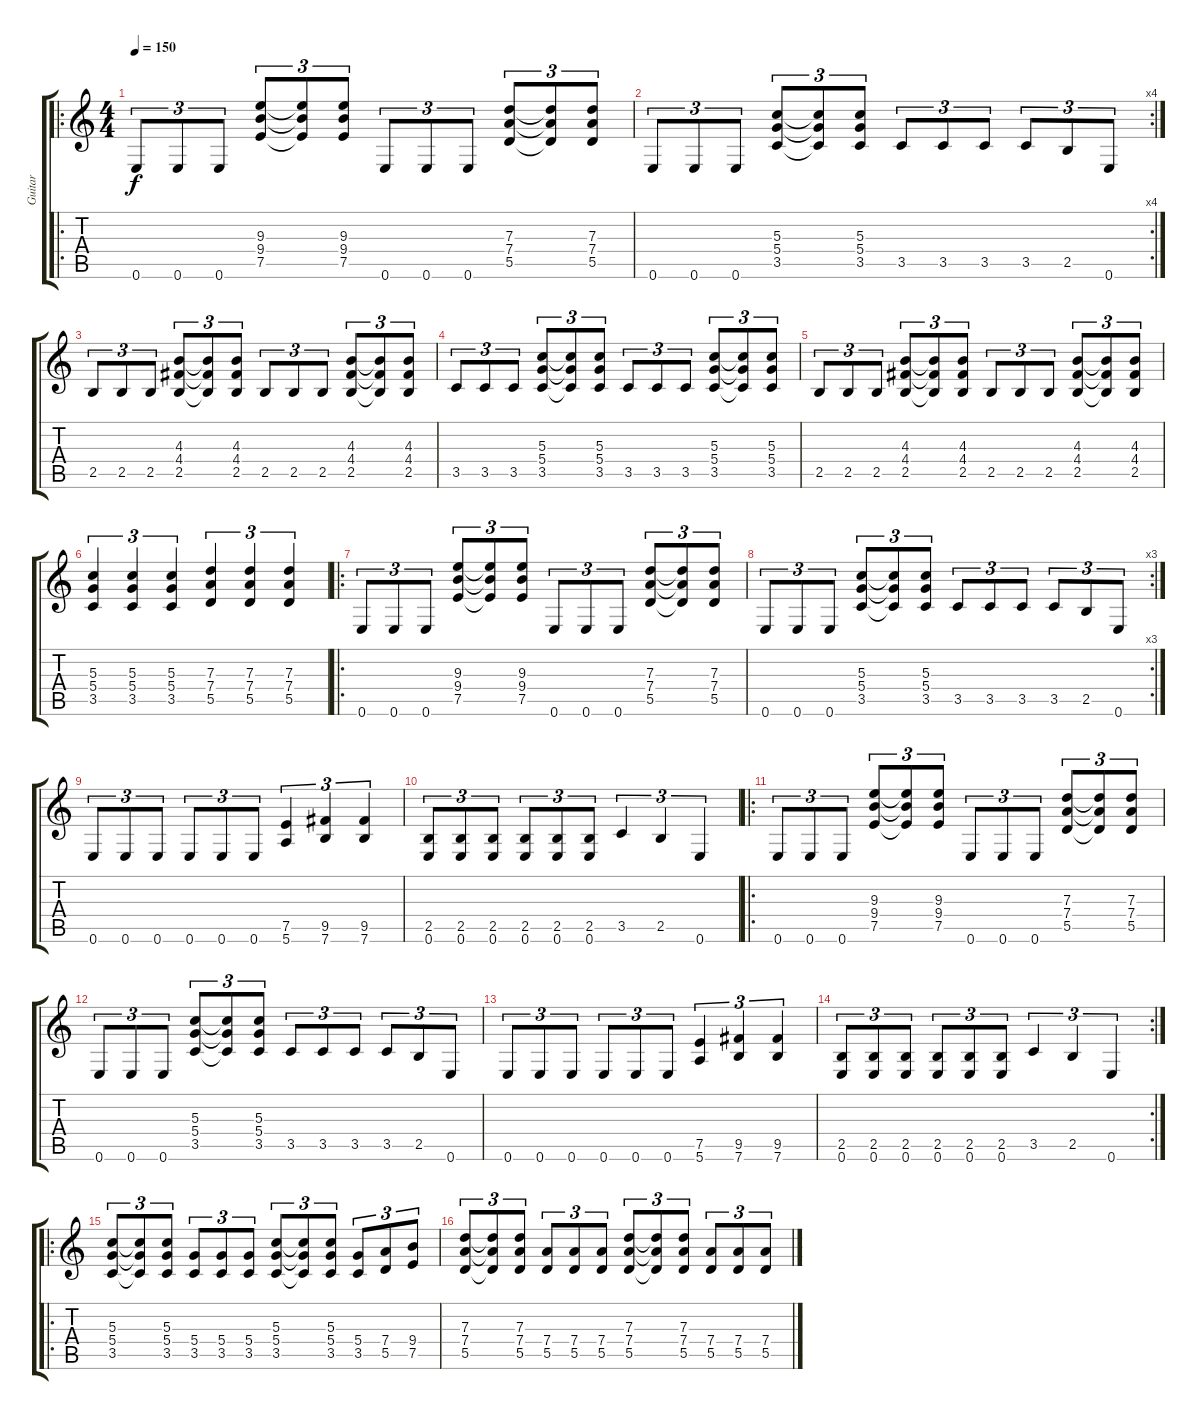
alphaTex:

\track ("Guitar" "Guitar") {instrument distortionguitar}
\staff {score tabs}
\tuning (E4 B3 G3 D3 A2 E2) {hide}
\ro
\ts (4 4)
\tempo 150
\clef g2
\ks c
0.6.8{tu (3 2) dy f instrument distortionguitar} 0.6.8{tu (3 2)} 0.6.8{tu (3 2)} (9.3 9.4 7.5).8{tu (3 2)} (9.3{t} 9.4{t} 7.5{t}).8{tu (3 2)} (9.3 9.4 7.5).8{tu (3 2)} 0.6.8{tu (3 2)} 0.6.8{tu (3 2)} 0.6.8{tu (3 2)} (7.3 7.4 5.5).8{tu (3 2)} (7.3{t} 7.4{t} 5.5{t}).8{tu (3 2)} (7.3 7.4 5.5).8{tu (3 2)} |
\rc 4
0.6.8{tu (3 2)} 0.6.8{tu (3 2)} 0.6.8{tu (3 2)} (5.3 5.4 3.5).8{tu (3 2)} (5.3{t} 5.4{t} 3.5{t}).8{tu (3 2)} (5.3 5.4 3.5).8{tu (3 2)} 3.5.8{tu (3 2)} 3.5.8{tu (3 2)} 3.5.8{tu (3 2)} 3.5.8{tu (3 2)} 2.5.8{tu (3 2)} 0.6.8{tu (3 2)} |
2.5.8{tu (3 2)} 2.5.8{tu (3 2)} 2.5.8{tu (3 2)} (4.3 4.4 2.5).8{tu (3 2)} (4.3{t} 4.4{t} 2.5{t}).8{tu (3 2)} (4.3 4.4 2.5).8{tu (3 2)} 2.5.8{tu (3 2)} 2.5.8{tu (3 2)} 2.5.8{tu (3 2)} (4.3 4.4 2.5).8{tu (3 2)} (4.3{t} 4.4{t} 2.5{t}).8{tu (3 2)} (4.3 4.4 2.5).8{tu (3 2)} |
3.5.8{tu (3 2)} 3.5.8{tu (3 2)} 3.5.8{tu (3 2)} (5.3 5.4 3.5).8{tu (3 2)} (5.3{t} 5.4{t} 3.5{t}).8{tu (3 2)} (5.3 5.4 3.5).8{tu (3 2)} 3.5.8{tu (3 2)} 3.5.8{tu (3 2)} 3.5.8{tu (3 2)} (5.3 5.4 3.5).8{tu (3 2)} (5.3{t} 5.4{t} 3.5{t}).8{tu (3 2)} (5.3 5.4 3.5).8{tu (3 2)} |
2.5.8{tu (3 2)} 2.5.8{tu (3 2)} 2.5.8{tu (3 2)} (4.3 4.4 2.5).8{tu (3 2)} (4.3{t} 4.4{t} 2.5{t}).8{tu (3 2)} (4.3 4.4 2.5).8{tu (3 2)} 2.5.8{tu (3 2)} 2.5.8{tu (3 2)} 2.5.8{tu (3 2)} (4.3 4.4 2.5).8{tu (3 2)} (4.3{t} 4.4{t} 2.5{t}).8{tu (3 2)} (4.3 4.4 2.5).8{tu (3 2)} |
(5.3 5.4 3.5).4{tu (3 2)} (5.3 5.4 3.5).4{tu (3 2)} (5.3 5.4 3.5).4{tu (3 2)} (7.3 7.4 5.5).4{tu (3 2)} (7.3 7.4 5.5).4{tu (3 2)} (7.3 7.4 5.5).4{tu (3 2)} |
\ro
0.6.8{tu (3 2)} 0.6.8{tu (3 2)} 0.6.8{tu (3 2)} (9.3 9.4 7.5).8{tu (3 2)} (9.3{t} 9.4{t} 7.5{t}).8{tu (3 2)} (9.3 9.4 7.5).8{tu (3 2)} 0.6.8{tu (3 2)} 0.6.8{tu (3 2)} 0.6.8{tu (3 2)} (7.3 7.4 5.5).8{tu (3 2)} (7.3{t} 7.4{t} 5.5{t}).8{tu (3 2)} (7.3 7.4 5.5).8{tu (3 2)} |
\rc 3
0.6.8{tu (3 2)} 0.6.8{tu (3 2)} 0.6.8{tu (3 2)} (5.3 5.4 3.5).8{tu (3 2)} (5.3{t} 5.4{t} 3.5{t}).8{tu (3 2)} (5.3 5.4 3.5).8{tu (3 2)} 3.5.8{tu (3 2)} 3.5.8{tu (3 2)} 3.5.8{tu (3 2)} 3.5.8{tu (3 2)} 2.5.8{tu (3 2)} 0.6.8{tu (3 2)} |
0.6.8{tu (3 2)} 0.6.8{tu (3 2)} 0.6.8{tu (3 2)} 0.6.8{tu (3 2)} 0.6.8{tu (3 2)} 0.6.8{tu (3 2)} (7.5 5.6).4{tu (3 2)} (9.5 7.6).4{tu (3 2)} (9.5 7.6).4{tu (3 2)} |
(2.5 0.6).8{tu (3 2)} (2.5 0.6).8{tu (3 2)} (2.5 0.6).8{tu (3 2)} (2.5 0.6).8{tu (3 2)} (2.5 0.6).8{tu (3 2)} (2.5 0.6).8{tu (3 2)} 3.5.4{tu (3 2)} 2.5.4{tu (3 2)} 0.6.4{tu (3 2)} |
\ro
0.6.8{tu (3 2)} 0.6.8{tu (3 2)} 0.6.8{tu (3 2)} (9.3 9.4 7.5).8{tu (3 2)} (9.3{t} 9.4{t} 7.5{t}).8{tu (3 2)} (9.3 9.4 7.5).8{tu (3 2)} 0.6.8{tu (3 2)} 0.6.8{tu (3 2)} 0.6.8{tu (3 2)} (7.3 7.4 5.5).8{tu (3 2)} (7.3{t} 7.4{t} 5.5{t}).8{tu (3 2)} (7.3 7.4 5.5).8{tu (3 2)} |
0.6.8{tu (3 2)} 0.6.8{tu (3 2)} 0.6.8{tu (3 2)} (5.3 5.4 3.5).8{tu (3 2)} (5.3{t} 5.4{t} 3.5{t}).8{tu (3 2)} (5.3 5.4 3.5).8{tu (3 2)} 3.5.8{tu (3 2)} 3.5.8{tu (3 2)} 3.5.8{tu (3 2)} 3.5.8{tu (3 2)} 2.5.8{tu (3 2)} 0.6.8{tu (3 2)} |
0.6.8{tu (3 2)} 0.6.8{tu (3 2)} 0.6.8{tu (3 2)} 0.6.8{tu (3 2)} 0.6.8{tu (3 2)} 0.6.8{tu (3 2)} (7.5 5.6).4{tu (3 2)} (9.5 7.6).4{tu (3 2)} (9.5 7.6).4{tu (3 2)} |
\rc 2
(2.5 0.6).8{tu (3 2)} (2.5 0.6).8{tu (3 2)} (2.5 0.6).8{tu (3 2)} (2.5 0.6).8{tu (3 2)} (2.5 0.6).8{tu (3 2)} (2.5 0.6).8{tu (3 2)} 3.5.4{tu (3 2)} 2.5.4{tu (3 2)} 0.6.4{tu (3 2)} |
\ro
(5.3 5.4 3.5).8{tu (3 2)} (5.3{t} 5.4{t} 3.5{t}).8{tu (3 2)} (5.3 5.4 3.5).8{tu (3 2)} (5.4 3.5).8{tu (3 2)} (5.4 3.5).8{tu (3 2)} (5.4 3.5).8{tu (3 2)} (5.3 5.4 3.5).8{tu (3 2)} (5.3{t} 5.4{t} 3.5{t}).8{tu (3 2)} (5.3 5.4 3.5).8{tu (3 2)} (5.4 3.5).8{tu (3 2)} (7.4 5.5).8{tu (3 2)} (9.4 7.5).8{tu (3 2)} |
(7.3 7.4 5.5).8{tu (3 2)} (7.3{t} 7.4{t} 5.5{t}).8{tu (3 2)} (7.3 7.4 5.5).8{tu (3 2)} (7.4 5.5).8{tu (3 2)} (7.4 5.5).8{tu (3 2)} (7.4 5.5).8{tu (3 2)} (7.3 7.4 5.5).8{tu (3 2)} (7.3{t} 7.4{t} 5.5{t}).8{tu (3 2)} (7.3 7.4 5.5).8{tu (3 2)} (7.4 5.5).8{tu (3 2)} (7.4 5.5).8{tu (3 2)} (7.4 5.5).8{tu (3 2)}
